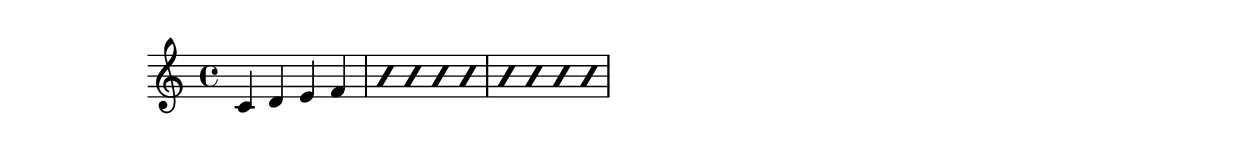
%% DO NOT EDIT this file manually; it is automatically
%% generated from LSR http://lsr.dsi.unimi.it
%% Make any changes in LSR itself, or in Documentation/snippets/new/ ,
%% and then run scripts/auxiliar/makelsr.py
%%
%% This file is in the public domain.
\version "2.14.2"

\header {
  lsrtags = "tweaks-and-overrides, rhythms"

%% Translation of GIT committish: 28097cf54698db364afeb75658e4c8e0e0ccd716
  texidocfr = "
Il arrive, dans une feuille de chant « simple », que les notes soient
remplacées par une « pulsation » et que la structure de la chanson soit
indiquées par les accords au-dessus des mesures.  Ceci peut être utile
lorsque l'on crée ou retranscrit la structure d'une chanson, ainsi que
pour donner au guitariste et musiciens de jazz une pseudo partition.  Le
fonctionnement standard d'un @code{\\repeat percent} n'est pas ici
applicable puisque le premier temps doit être une note ou un silence.
Le code ci-dessous propose deux alternatives à ce problème en
redéfinissant l'aspect d'un silence.  Si la durée d'un temps ne
correspond pas à la noire, le @code{r4} inclus dans la définition devra
être remplacé par un silence de durée appropriée.

"
  doctitlefr = "Barres rythmiques"

  texidoc = "
In @qq{simple} lead-sheets, sometimes no actual notes are written,
instead only @qq{rhythmic patterns} and chords above the measures are
notated giving the structure of a song. Such a feature is for example
useful while creating/transcribing the structure of a song and also
when sharing lead sheets with guitarists or jazz musicians. The
standard support for this using @code{\\repeat percent} is unsuitable
here since the first beat has to be an ordinary note or rest. This
example shows two solutions to this problem, by redefining ordinary
rests to be printed as slashes. (If the duration of each beat is not a
quarter note, replace the @code{r4} in the definitions with a rest of
the appropriate duration).

"
  doctitle = "Rhythmic slashes"
} % begin verbatim


% Macro to print single slash
rs = {
  \once \override Rest #'stencil = #ly:percent-repeat-item-interface::beat-slash
  \once \override Rest #'thickness = #0.48
  \once \override Rest #'slope = #1.7
  r4
}

% Function to print a specified number of slashes
comp = #(define-music-function (parser location count) (integer?)
  #{
    \override Rest #'stencil = #ly:percent-repeat-item-interface::beat-slash
    \override Rest #'thickness = #0.48
    \override Rest #'slope = #1.7
    \repeat unfold $count { r4 }
    \revert Rest #'stencil
  #}
)

\score {
  \relative c' {
    c4 d e f |
    \rs \rs \rs \rs |
    \comp #4 |
  }
}

